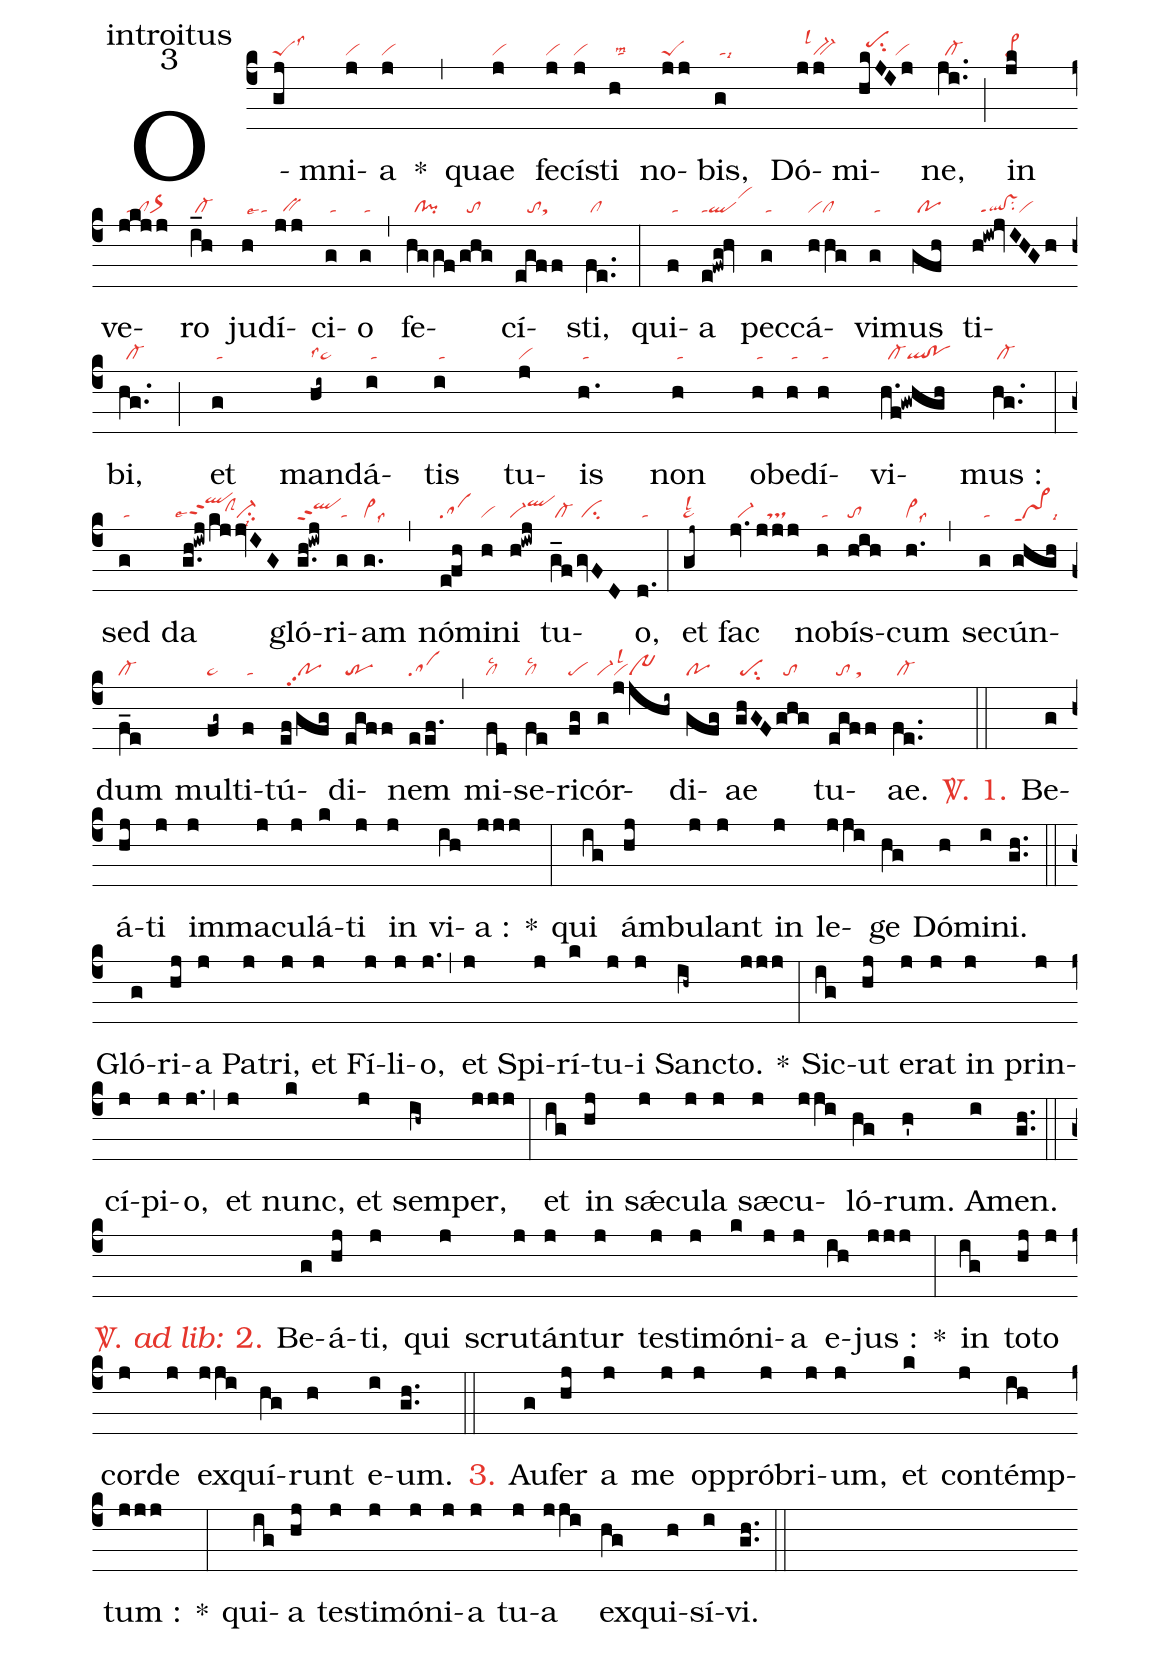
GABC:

nabc-lines:1;
office-part:introitus;
mode:3;
%%
(c4) O(gj|peSlss3)mni(j|vi)a(j|vi) <sp>*</sp>(,)
quae(j|vi) fe(j|vi)cí(j|vi)sti(h|/talsm2)
no(jj|peS)bis,(g|/talsi9)
Dó(jj|//bv-lsl1)mi(hkJIj|//pehisu2/vi)ne,(ji..|//cl-) (;)
in(jk|pe>)
(z)
ve(jkjj|//ta/clor>)ro(i_h|/cl-)
ju(h|/talse4)dí(jj|//bv)ci(g|/ta)o(g|/ta) (,)
fe(hggf|//cl!pi|/ghg|//to)cí(egff|///tost)sti,(fe..|/cl) (:)
qui(f|/ta)a(e!fwg!hv|taqlvihk)
pec(g|/ta)cá(hhg|vicl)vi(g|/ta)mus(gfh|/po)
ti(h!iw!jvIHGh|//ql!vsppt1su2vi)bi,(hg..|//cl-) (;)
et(g|/ta) man(hi~|pe~lss1)dá(i|/ta)tis(i|/ta)
tu(j|vi)is(h.|/ta) non(h|/ta)
o(h|/ta)be(h|/ta)dí(h|/ta)vi(h.f!gwhgh|//cl-ql!po)mus :(hg..|/cl-) (:)
(z)
sed(g|/ta) da(g.h!iwj|``qlhkppt2lse7|/kjjvIG|////clShhci-lsi8)
gló(g.h!iwj|qlhippt2)ri(g|/ta)am(g.|vi>lss9) (,)
nó(e!fh|sa)mi(h|vi)ni(h!iwj|vi-qlhj) tu(g_f|/cl-|/gvFD|/ci)o,(d.|/ta) (:)
et(gj~|pe~lsl2) fac(jv.//jjj|//vi-///ts)
no(h|/ta)bís(hih|to)cum(h.|vi>lss9) (,)
se(g|/ta)cún(ghgh|pr~ppt1lsi6)dum(f_e|cl-)
mul(fg~|pe~)ti(f|/ta)tú(ef/gfg|//popp2)di(egff|tr)nem(eef.|sa) (,)
mi(fd|cllsc2)se(fe|cllsc2)ri(fg|pe)cór(g/jjhi~|vi-vilsl2po~)di(gfg|po)ae(ghGF|/pesu2|/ghg|//to) <nlba>tu(egff|//to/st)</nlba>ae.(fe..|/cl-) (::)

<c><sp>V/</sp>. 1.</c> Be(g)á(hj)ti(j) im(j)ma(j)cu(j)lá(k)ti(j) in(j) vi(ih)a :(jjj) <sp>*</sp>(:) qui(ig) ám(hj)bu(j)lant(j) in(j) le(j/ji)ge(hg) Dó(h)mi(i)ni.(gh..) (::)
Gló(g)ri(hj)a(j) Pa(j)tri,(j) et(j) Fí(j)li(j)o,(j.) (,) et(j) Spi(j)rí(k)tu(j)i(j) Sanc(ih~)to.(jjj) *(:) Sic(ig)ut(hj) e(j)rat(j) in(j) prin(j)cí(j)pi(j)o,(j.) (,) et(j) nunc,(k) et(j) sem(ih~)per,(jjj) (:) et(ig) in(hj) s<sp>'ae</sp>(j)cu(j)la(j) s<sp>ae</sp>(j)cu(jji)ló(hg)rum.(h') A(i)men.(gh..)  (::Z)
<c><sp>V/</sp>. <i>ad lib:</i> 2.</c> B{e}(g)á(hj)ti,(j) qui(j) scru(j)tán(j)tur(j) tes(j)ti(j)mó(k)ni(j)a(j) e(ih)jus :(jjj) <sp>*</sp>(:) in(ig) to(hj)to(j) cor(j)de(j) ex(j/ji)quí(hg)runt(h) e(i)um.(gh..) (::)
<c>3.</c> Au(g)fer(hj) a(j) me(j) op(j)pró(j)bri(j)um,(j) et(k) con(j)témp(ih)tum :(jjj) <sp>*</sp>(:) qui(ig)a(hj) tes(j)ti(j)mó(j)ni(j)a(j) tu(j)a(j/ji) ex(hg)qui(h)sí(i)vi.(gh..) (::)
